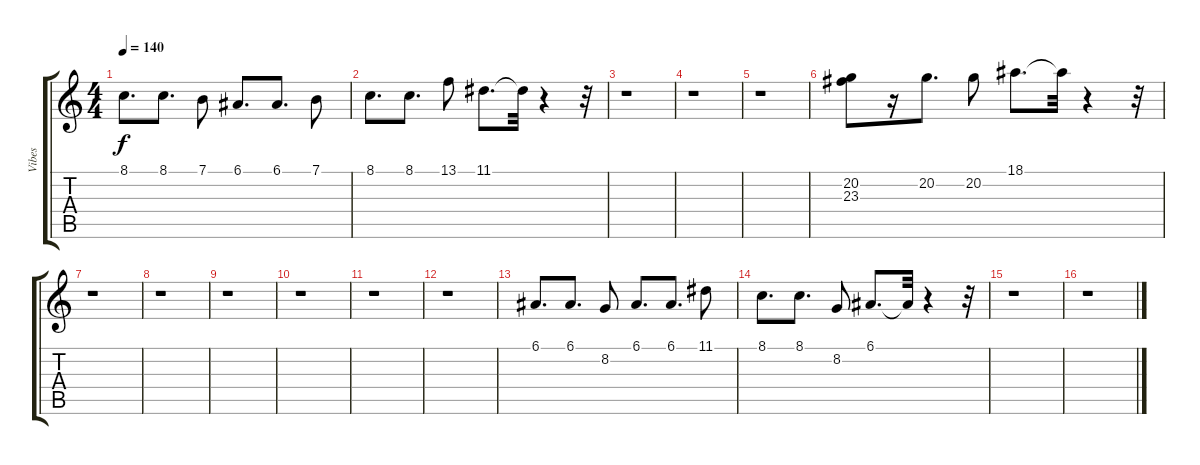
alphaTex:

\track ("Vibes" "Vibes") {instrument vibraphone}
\staff {score tabs}
\tuning (E4 B3 G3 D3 A2 E2) {hide}
\ts (4 4)
\tempo 140
\clef g2
\ks c
8.1.8{d dy f} 8.1.8{d} 7.1.8 6.1.8{d} 6.1.8{d} 7.1.8 |
8.1.8{d} 8.1.8{d} 13.1.8 11.1.8{d} 11.1{t}.32 r.4 r.32 |
r.1 |
r.1 |
r.1 |
(20.2 23.3).8 r.16 20.2.8{d} 20.2.8 18.1.8{d} 18.1{t}.32 r.4 r.32 |
r.1 |
r.1 |
r.1 |
r.1 |
r.1 |
r.1 |
6.1.8{d} 6.1.8{d} 8.2.8 6.1.8{d} 6.1.8{d} 11.1.8 |
8.1.8{d} 8.1.8{d} 8.2.8 6.1.8{d} 6.1{t}.32 r.4 r.32 |
r.1 |
r.1
